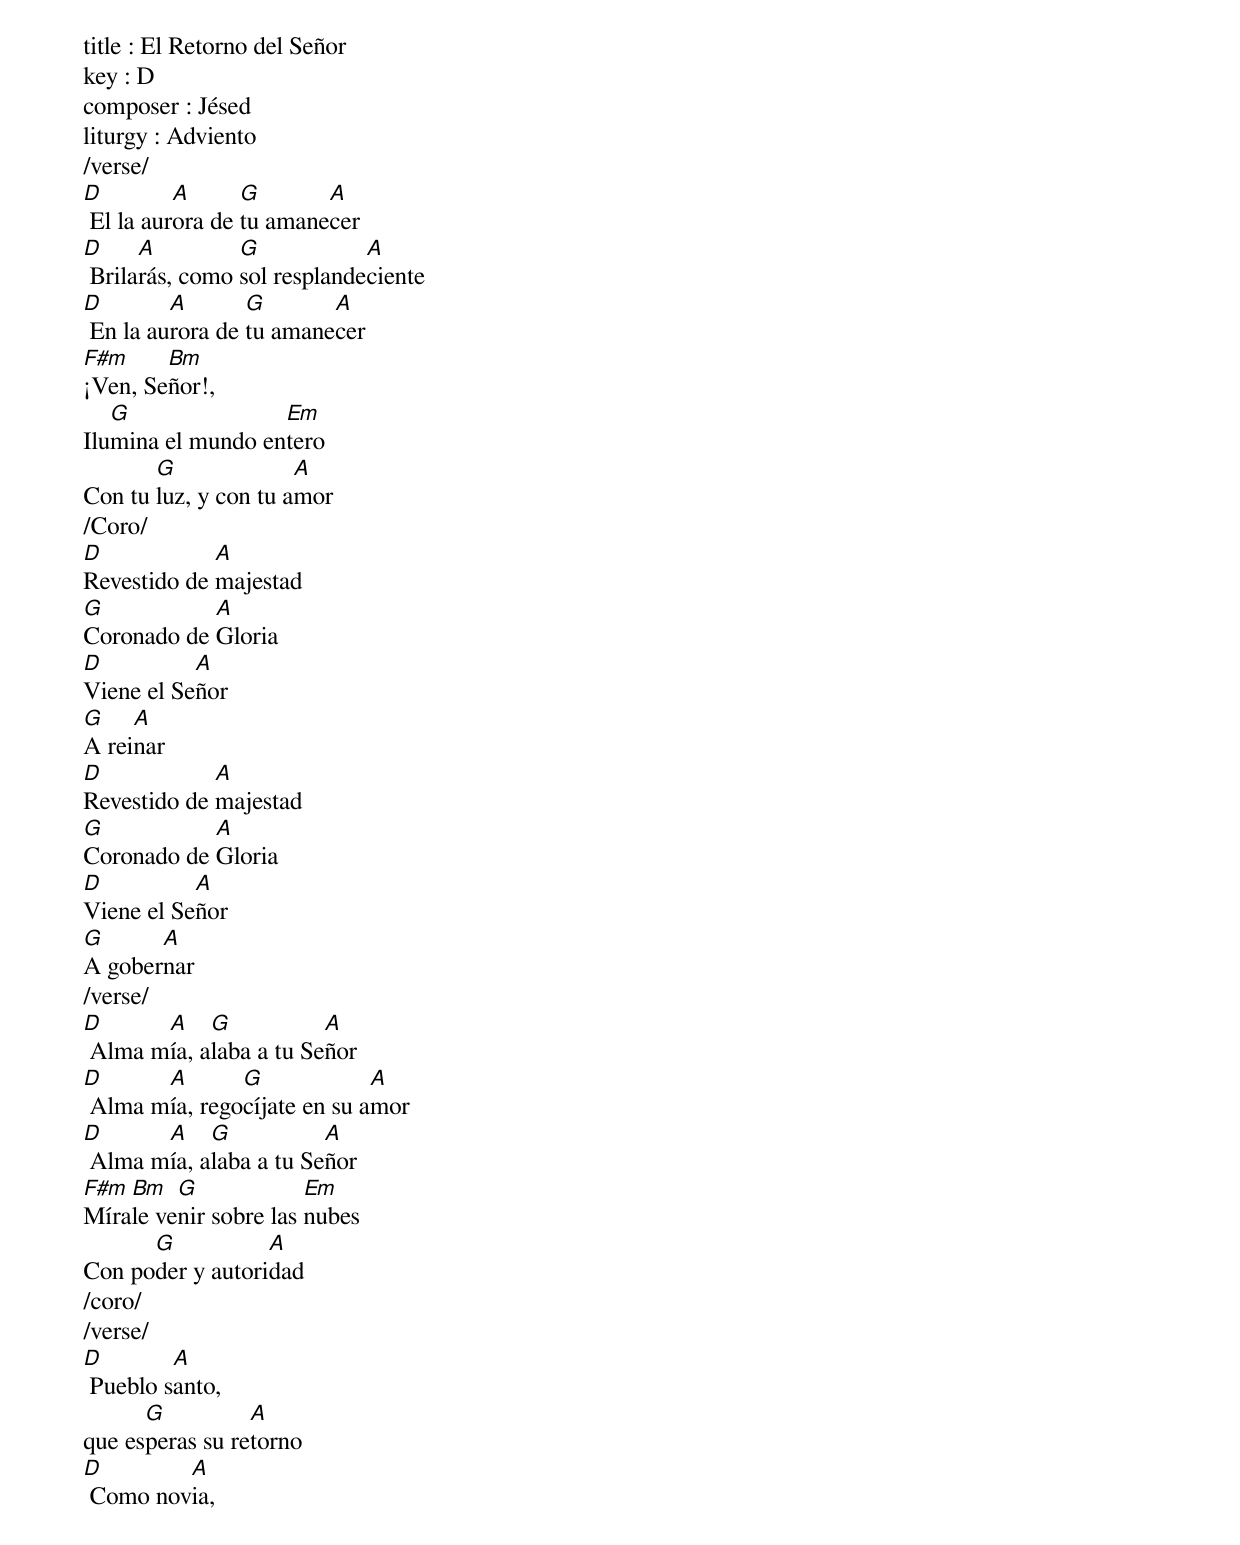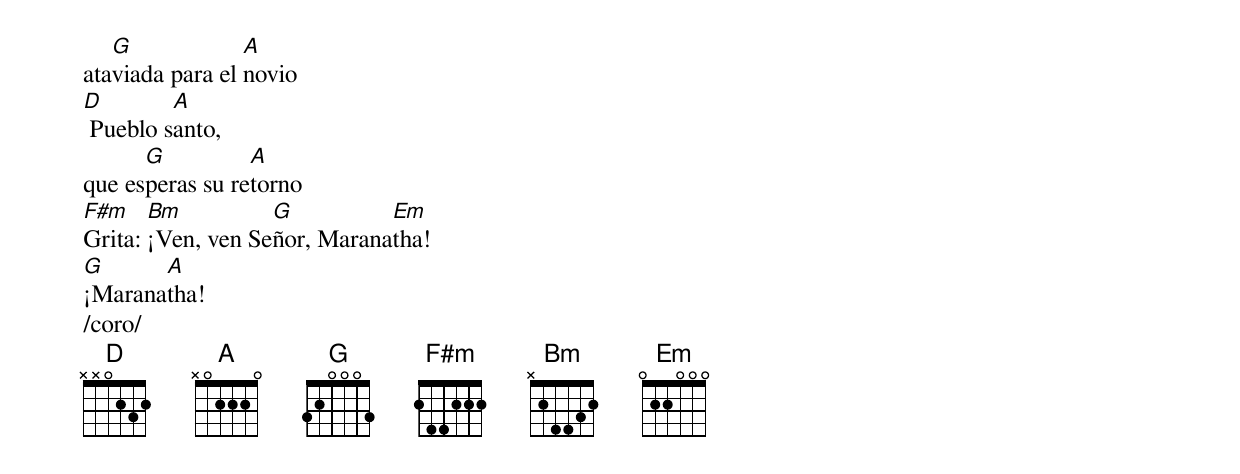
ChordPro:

title : El Retorno del Señor
key : D
composer : Jésed
liturgy : Adviento
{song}
/verse/
[D] El la aur[A]ora de [G]tu amane[A]cer
[D] Brila[A]rás, como [G]sol resplande[A]ciente
[D] En la au[A]rora de [G]tu amane[A]cer
[F#m]¡Ven, Se[Bm]ñor!,
Ilu[G]mina el mundo en[Em]tero
Con tu [G]luz, y con tu a[A]mor
/Coro/
[D]Revestido de [A]majestad
[G]Coronado de [A]Gloria
[D]Viene el Se[A]ñor
[G]A rei[A]nar
[D]Revestido de [A]majestad
[G]Coronado de [A]Gloria
[D]Viene el Se[A]ñor
[G]A gober[A]nar
/verse/
[D] Alma m[A]ía, a[G]laba a tu Se[A]ñor
[D] Alma m[A]ía, rego[G]cíjate en su a[A]mor
[D] Alma m[A]ía, a[G]laba a tu Se[A]ñor
[F#m]Míra[Bm]le ve[G]nir sobre las [Em]nubes
Con po[G]der y autori[A]dad
/coro/
/verse/
[D] Pueblo s[A]anto,
que es[G]peras su re[A]torno
[D] Como nov[A]ia,
ata[G]viada para el [A]novio
[D] Pueblo s[A]anto,
que es[G]peras su re[A]torno
[F#m]Grita: [Bm]¡Ven, ven Se[G]ñor, Marana[Em]tha!
[G]¡Marana[A]tha!
/coro/
